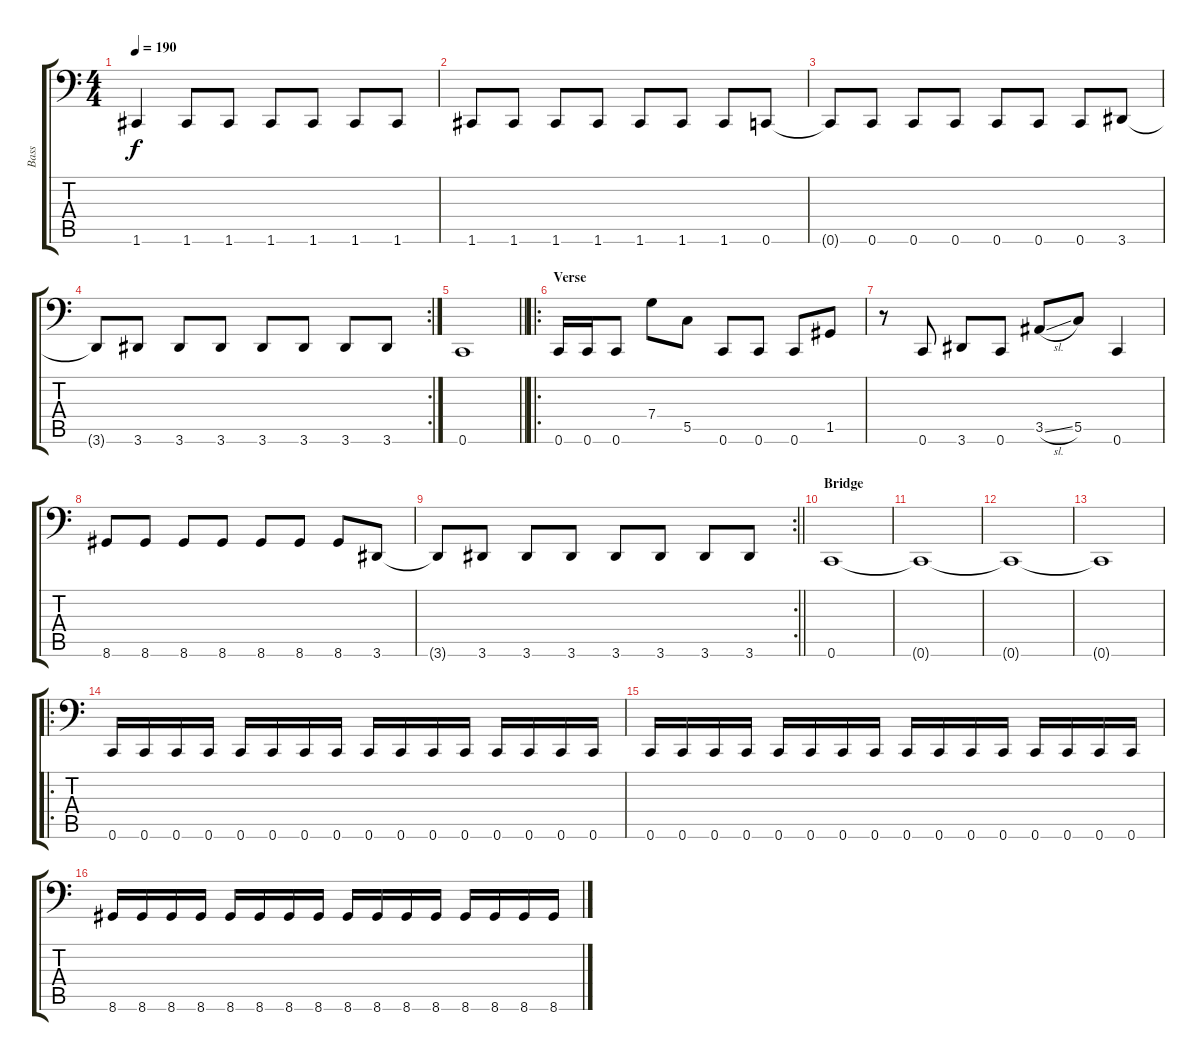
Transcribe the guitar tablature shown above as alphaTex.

\track ("Bass" "Bass") {instrument electricbasspick}
\staff {score tabs}
\tuning (D3 A2 F2 C2 G1 C1) {hide}
\ts (4 4)
\tempo 190
\clef f4
\ks c
1.6{t}.4{dy f} 1.6.8 1.6.8 1.6.8 1.6.8 1.6.8 1.6.8 |
1.6.8 1.6.8 1.6.8 1.6.8 1.6.8 1.6.8 1.6.8 0.6.8 |
0.6{t}.8 0.6.8 0.6.8 0.6.8 0.6.8 0.6.8 0.6.8 3.6.8 |
\rc 2
3.6{t}.8 3.6.8 3.6.8 3.6.8 3.6.8 3.6.8 3.6.8 3.6.8 |
\barLineRight lightlight
0.6.1 |
\ro
\section ("" "Verse")
0.6.16 0.6.16 0.6.8 7.4.8 5.5.8 0.6.8 0.6.8 0.6.8 1.5.8 |
r.8 0.6.8 3.6.8 0.6.8 3.5{sl}.8 5.5.8 0.6.4 |
8.6.8 8.6.8 8.6.8 8.6.8 8.6.8 8.6.8 8.6.8 3.6.8 |
\rc 2
\barLineRight lightlight
3.6{t}.8 3.6.8 3.6.8 3.6.8 3.6.8 3.6.8 3.6.8 3.6.8 |
\section ("" "Bridge")
0.6.1 |
0.6{t}.1 |
0.6{t}.1 |
0.6{t}.1 |
\ro
0.6.16 0.6.16 0.6.16 0.6.16 0.6.16 0.6.16 0.6.16 0.6.16 0.6.16 0.6.16 0.6.16 0.6.16 0.6.16 0.6.16 0.6.16 0.6.16 |
0.6.16 0.6.16 0.6.16 0.6.16 0.6.16 0.6.16 0.6.16 0.6.16 0.6.16 0.6.16 0.6.16 0.6.16 0.6.16 0.6.16 0.6.16 0.6.16 |
8.6.16 8.6.16 8.6.16 8.6.16 8.6.16 8.6.16 8.6.16 8.6.16 8.6.16 8.6.16 8.6.16 8.6.16 8.6.16 8.6.16 8.6.16 8.6.16
